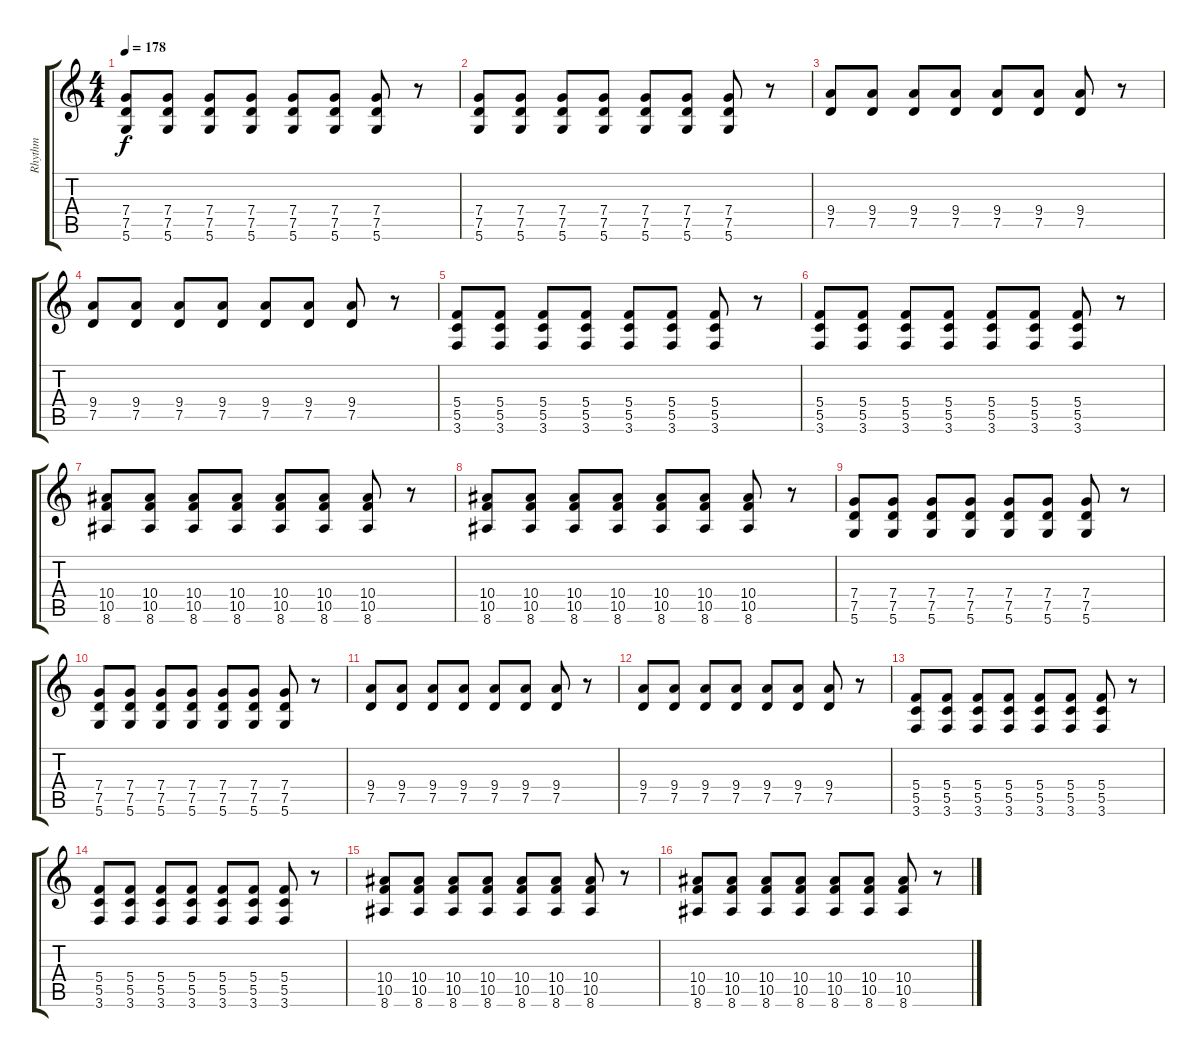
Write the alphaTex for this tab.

\track ("Rhythm" "Rhythm") {instrument overdrivenguitar}
\staff {score tabs}
\tuning (D4 A3 F3 C3 G2 D2) {hide}
\ts (4 4)
\tempo 178
\clef g2
\ks c
(7.4 7.5 5.6).8{dy f} (7.4 7.5 5.6).8 (7.4 7.5 5.6).8 (7.4 7.5 5.6).8 (7.4 7.5 5.6).8 (7.4 7.5 5.6).8 (7.4 7.5 5.6).8 r.8 |
(7.4 7.5 5.6).8 (7.4 7.5 5.6).8 (7.4 7.5 5.6).8 (7.4 7.5 5.6).8 (7.4 7.5 5.6).8 (7.4 7.5 5.6).8 (7.4 7.5 5.6).8 r.8 |
(9.4 7.5).8{instrument overdrivenguitar} (9.4 7.5).8 (9.4 7.5).8 (9.4 7.5).8 (9.4 7.5).8 (9.4 7.5).8 (9.4 7.5).8 r.8 |
(9.4 7.5).8 (9.4 7.5).8 (9.4 7.5).8 (9.4 7.5).8 (9.4 7.5).8 (9.4 7.5).8 (9.4 7.5).8 r.8 |
(5.4 5.5 3.6).8 (5.4 5.5 3.6).8 (5.4 5.5 3.6).8 (5.4 5.5 3.6).8 (5.4 5.5 3.6).8 (5.4 5.5 3.6).8 (5.4 5.5 3.6).8 r.8 |
(5.4 5.5 3.6).8 (5.4 5.5 3.6).8 (5.4 5.5 3.6).8 (5.4 5.5 3.6).8 (5.4 5.5 3.6).8 (5.4 5.5 3.6).8 (5.4 5.5 3.6).8 r.8 |
(10.4 10.5 8.6).8 (10.4 10.5 8.6).8 (10.4 10.5 8.6).8 (10.4 10.5 8.6).8 (10.4 10.5 8.6).8 (10.4 10.5 8.6).8 (10.4 10.5 8.6).8 r.8 |
(10.4 10.5 8.6).8 (10.4 10.5 8.6).8 (10.4 10.5 8.6).8 (10.4 10.5 8.6).8 (10.4 10.5 8.6).8 (10.4 10.5 8.6).8 (10.4 10.5 8.6).8 r.8 |
(7.4 7.5 5.6).8 (7.4 7.5 5.6).8 (7.4 7.5 5.6).8 (7.4 7.5 5.6).8 (7.4 7.5 5.6).8 (7.4 7.5 5.6).8 (7.4 7.5 5.6).8 r.8 |
(7.4 7.5 5.6).8 (7.4 7.5 5.6).8 (7.4 7.5 5.6).8 (7.4 7.5 5.6).8 (7.4 7.5 5.6).8 (7.4 7.5 5.6).8 (7.4 7.5 5.6).8 r.8 |
(9.4 7.5).8{instrument overdrivenguitar} (9.4 7.5).8 (9.4 7.5).8 (9.4 7.5).8 (9.4 7.5).8 (9.4 7.5).8 (9.4 7.5).8 r.8 |
(9.4 7.5).8 (9.4 7.5).8 (9.4 7.5).8 (9.4 7.5).8 (9.4 7.5).8 (9.4 7.5).8 (9.4 7.5).8 r.8 |
(5.4 5.5 3.6).8 (5.4 5.5 3.6).8 (5.4 5.5 3.6).8 (5.4 5.5 3.6).8 (5.4 5.5 3.6).8 (5.4 5.5 3.6).8 (5.4 5.5 3.6).8 r.8 |
(5.4 5.5 3.6).8 (5.4 5.5 3.6).8 (5.4 5.5 3.6).8 (5.4 5.5 3.6).8 (5.4 5.5 3.6).8 (5.4 5.5 3.6).8 (5.4 5.5 3.6).8 r.8 |
(10.4 10.5 8.6).8 (10.4 10.5 8.6).8 (10.4 10.5 8.6).8 (10.4 10.5 8.6).8 (10.4 10.5 8.6).8 (10.4 10.5 8.6).8 (10.4 10.5 8.6).8 r.8 |
(10.4 10.5 8.6).8 (10.4 10.5 8.6).8 (10.4 10.5 8.6).8 (10.4 10.5 8.6).8 (10.4 10.5 8.6).8 (10.4 10.5 8.6).8 (10.4 10.5 8.6).8 r.8
